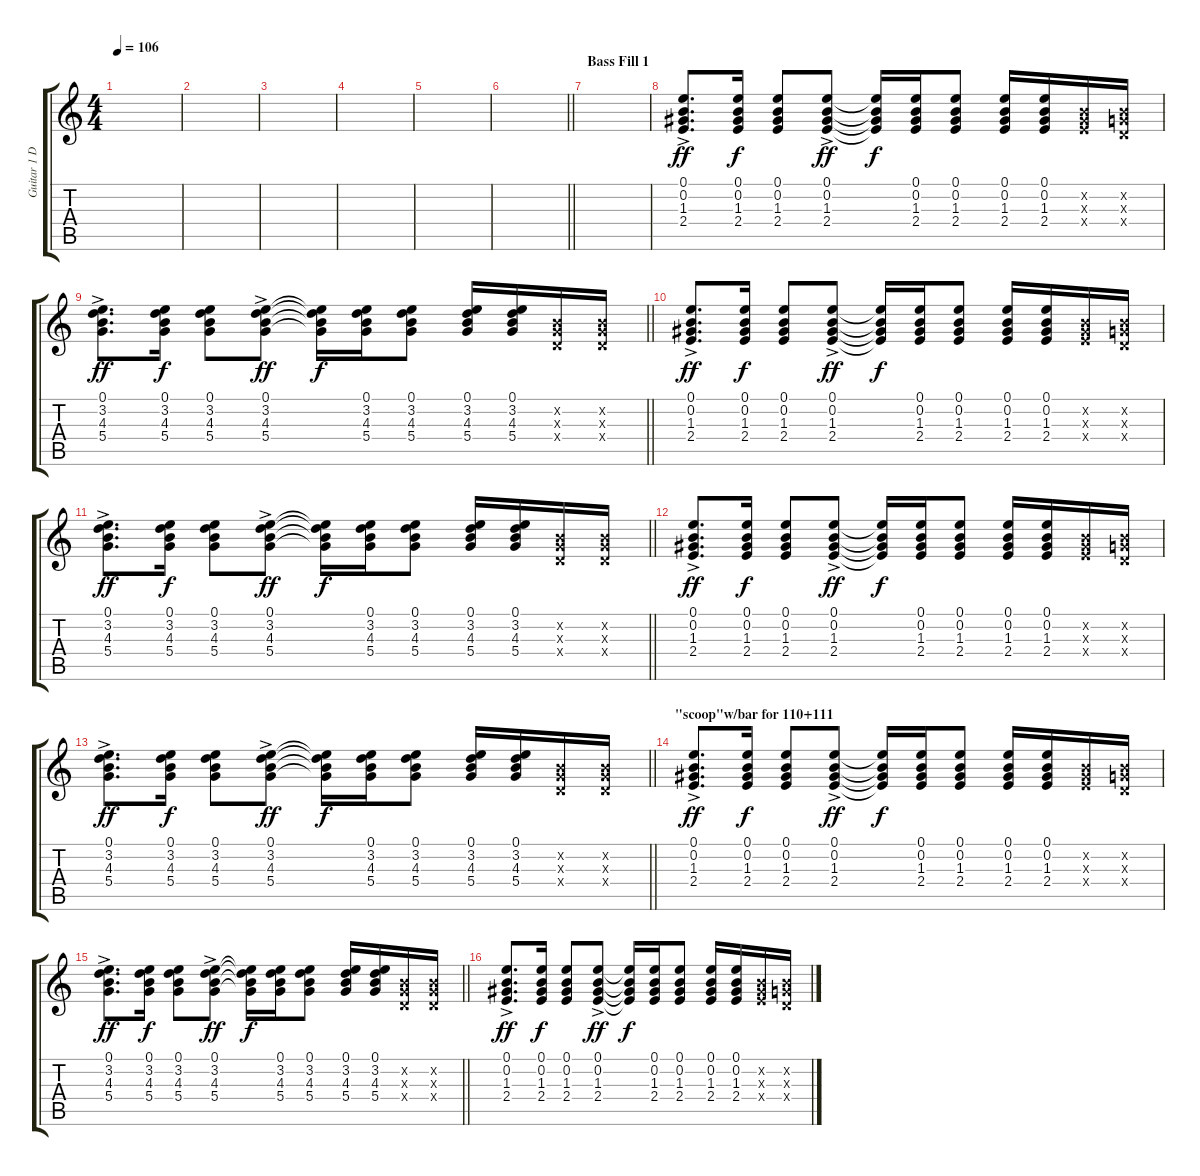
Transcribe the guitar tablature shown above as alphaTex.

\track ("Guitar 1 DISTORTION" "Guitar 1 D") {instrument distortionguitar bank 255}
\staff {score tabs}
\tuning (E4 B3 G3 D3 A2 E2) {hide}
\ts (4 4)
\tempo 106
\clef g2
\ks c
|
|
|
|
|
\barLineRight lightlight
|
\section ("" "Bass Fill 1")
|
(0.1{ac} 0.2{ac} 1.3{ac} 2.4{ac}).8{d dy ff} (0.1 0.2 1.3 2.4).16{dy f} (0.1 0.2 1.3 2.4).8 (0.1{ac} 0.2{ac} 1.3{ac} 2.4{ac}).8{dy ff} (0.1{t} 0.2{t} 1.3{t} 2.4{t}).16{dy f} (0.1 0.2 1.3 2.4).16 (0.1 0.2 1.3 2.4).8 (0.1 0.2 1.3 2.4).16 (0.1 0.2 1.3 2.4).16 (0.2{x} 1.3{x} 2.4{x}).16 (0.2{x} 0.3{x} 0.4{x}).16 |
\barLineRight lightlight
(0.1{ac} 3.2{ac} 4.3{ac} 5.4{ac}).8{d dy ff} (0.1 3.2 4.3 5.4).16{dy f} (0.1 3.2 4.3 5.4).8 (0.1{ac} 3.2{ac} 4.3{ac} 5.4{ac}).8{dy ff} (0.1{t} 3.2{t} 4.3{t} 5.4{t}).16{dy f} (0.1 3.2 4.3 5.4).16 (0.1 3.2 4.3 5.4).8 (0.1 3.2 4.3 5.4).16 (0.1 3.2 4.3 5.4).16 (0.2{x} 0.3{x} 0.4{x}).16 (0.2{x} 0.3{x} 0.4{x}).16 |
(0.1{ac} 0.2{ac} 1.3{ac} 2.4{ac}).8{d dy ff} (0.1 0.2 1.3 2.4).16{dy f} (0.1 0.2 1.3 2.4).8 (0.1{ac} 0.2{ac} 1.3{ac} 2.4{ac}).8{dy ff} (0.1{t} 0.2{t} 1.3{t} 2.4{t}).16{dy f} (0.1 0.2 1.3 2.4).16 (0.1 0.2 1.3 2.4).8 (0.1 0.2 1.3 2.4).16 (0.1 0.2 1.3 2.4).16 (0.2{x} 1.3{x} 2.4{x}).16 (0.2{x} 0.3{x} 0.4{x}).16 |
\barLineRight lightlight
(0.1{ac} 3.2{ac} 4.3{ac} 5.4{ac}).8{d dy ff} (0.1 3.2 4.3 5.4).16{dy f} (0.1 3.2 4.3 5.4).8 (0.1{ac} 3.2{ac} 4.3{ac} 5.4{ac}).8{dy ff} (0.1{t} 3.2{t} 4.3{t} 5.4{t}).16{dy f} (0.1 3.2 4.3 5.4).16 (0.1 3.2 4.3 5.4).8 (0.1 3.2 4.3 5.4).16 (0.1 3.2 4.3 5.4).16 (0.2{x} 0.3{x} 0.4{x}).16 (0.2{x} 0.3{x} 0.4{x}).16 |
(0.1{ac} 0.2{ac} 1.3{ac} 2.4{ac}).8{d dy ff} (0.1 0.2 1.3 2.4).16{dy f} (0.1 0.2 1.3 2.4).8 (0.1{ac} 0.2{ac} 1.3{ac} 2.4{ac}).8{dy ff} (0.1{t} 0.2{t} 1.3{t} 2.4{t}).16{dy f} (0.1 0.2 1.3 2.4).16 (0.1 0.2 1.3 2.4).8 (0.1 0.2 1.3 2.4).16 (0.1 0.2 1.3 2.4).16 (0.2{x} 1.3{x} 2.4{x}).16 (0.2{x} 0.3{x} 0.4{x}).16 |
\barLineRight lightlight
(0.1{ac} 3.2{ac} 4.3{ac} 5.4{ac}).8{d dy ff} (0.1 3.2 4.3 5.4).16{dy f} (0.1 3.2 4.3 5.4).8 (0.1{ac} 3.2{ac} 4.3{ac} 5.4{ac}).8{dy ff} (0.1{t} 3.2{t} 4.3{t} 5.4{t}).16{dy f} (0.1 3.2 4.3 5.4).16 (0.1 3.2 4.3 5.4).8 (0.1 3.2 4.3 5.4).16 (0.1 3.2 4.3 5.4).16 (0.2{x} 0.3{x} 0.4{x}).16 (0.2{x} 0.3{x} 0.4{x}).16 |
\section ("" "\"scoop\"w/bar for 110+111")
(0.1{ac} 0.2{ac} 1.3{ac} 2.4{ac}).8{d dy ff} (0.1 0.2 1.3 2.4).16{dy f} (0.1 0.2 1.3 2.4).8 (0.1{ac} 0.2{ac} 1.3{ac} 2.4{ac}).8{dy ff} (0.1{t} 0.2{t} 1.3{t} 2.4{t}).16{dy f} (0.1 0.2 1.3 2.4).16 (0.1 0.2 1.3 2.4).8 (0.1 0.2 1.3 2.4).16 (0.1 0.2 1.3 2.4).16 (0.2{x} 1.3{x} 2.4{x}).16 (0.2{x} 0.3{x} 0.4{x}).16 |
\barLineRight lightlight
(0.1{ac} 3.2{ac} 4.3{ac} 5.4{ac}).8{d dy ff} (0.1 3.2 4.3 5.4).16{dy f} (0.1 3.2 4.3 5.4).8 (0.1{ac} 3.2{ac} 4.3{ac} 5.4{ac}).8{dy ff} (0.1{t} 3.2{t} 4.3{t} 5.4{t}).16{dy f} (0.1 3.2 4.3 5.4).16 (0.1 3.2 4.3 5.4).8 (0.1 3.2 4.3 5.4).16 (0.1 3.2 4.3 5.4).16 (0.2{x} 0.3{x} 0.4{x}).16 (0.2{x} 0.3{x} 0.4{x}).16 |
(0.1{ac} 0.2{ac} 1.3{ac} 2.4{ac}).8{d dy ff} (0.1 0.2 1.3 2.4).16{dy f} (0.1 0.2 1.3 2.4).8 (0.1{ac} 0.2{ac} 1.3{ac} 2.4{ac}).8{dy ff} (0.1{t} 0.2{t} 1.3{t} 2.4{t}).16{dy f} (0.1 0.2 1.3 2.4).16 (0.1 0.2 1.3 2.4).8 (0.1 0.2 1.3 2.4).16 (0.1 0.2 1.3 2.4).16 (0.2{x} 1.3{x} 2.4{x}).16 (0.2{x} 0.3{x} 0.4{x}).16
